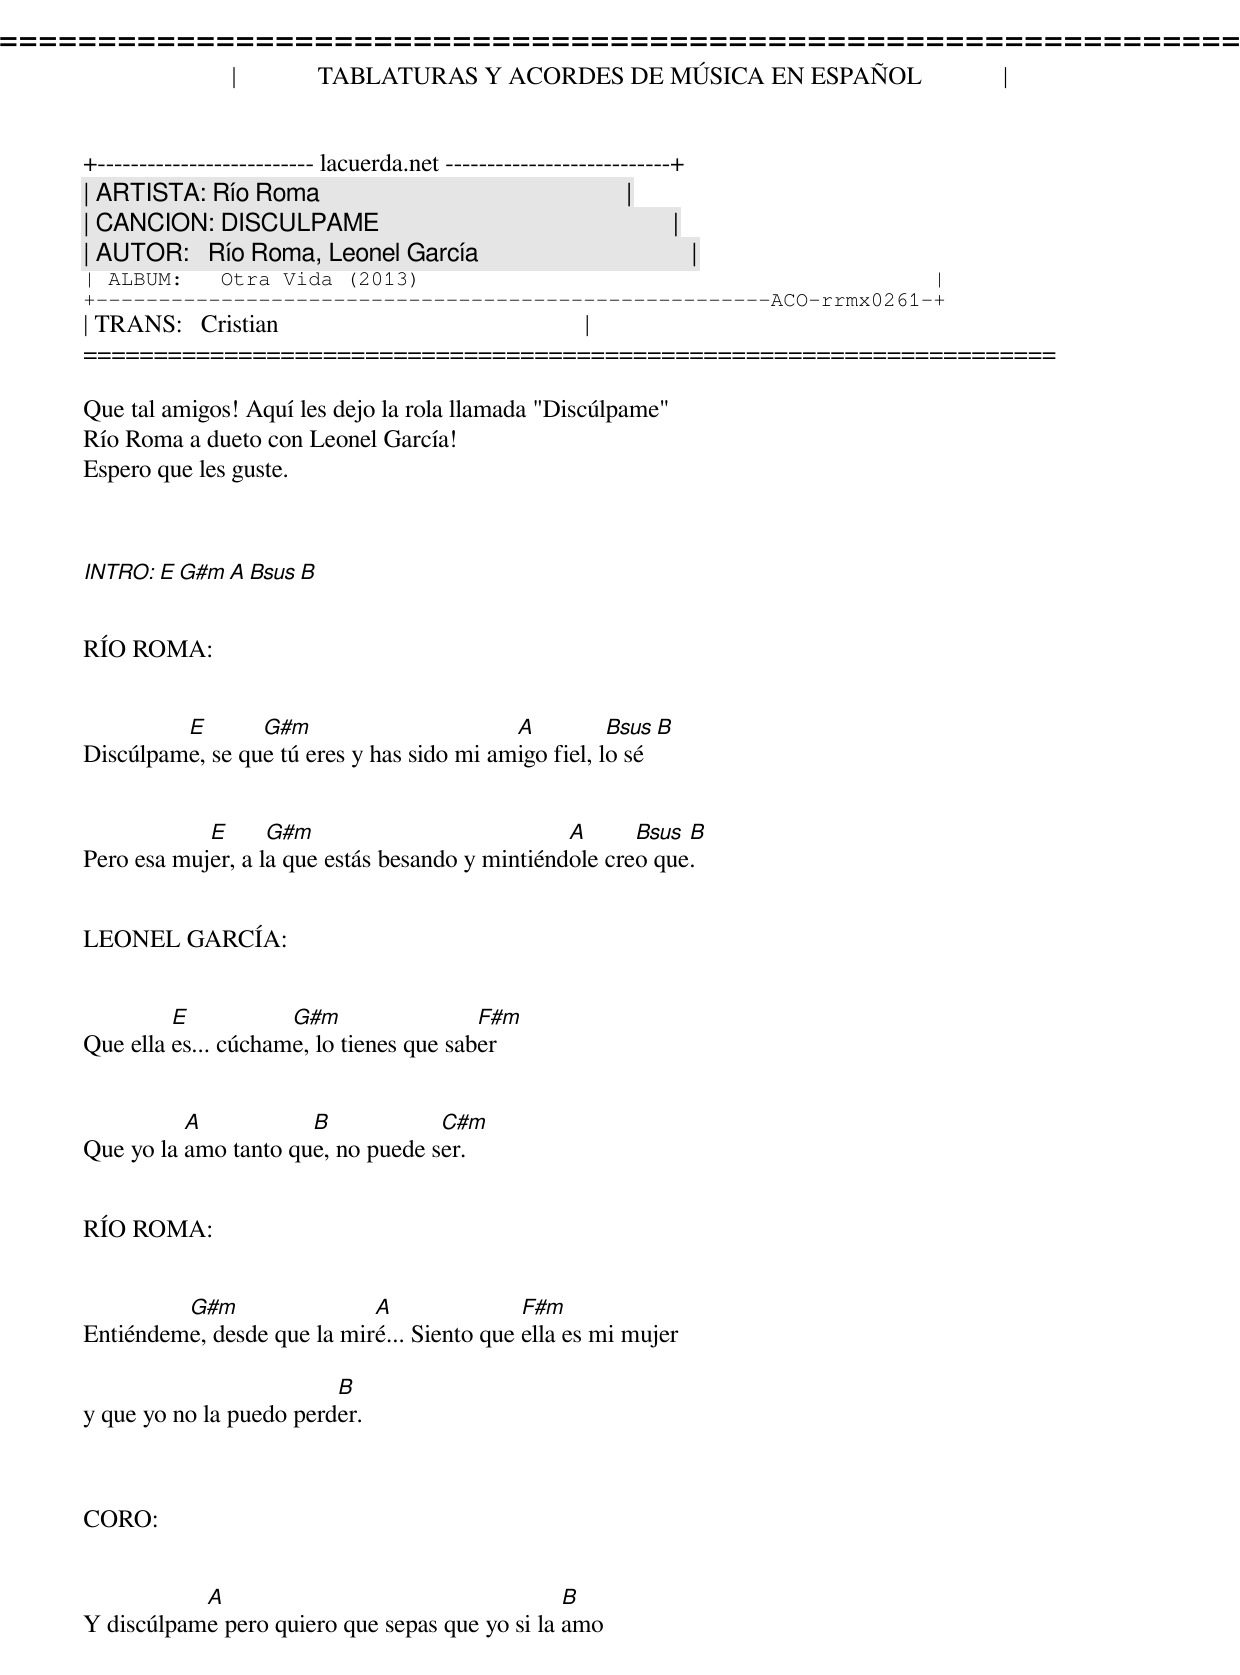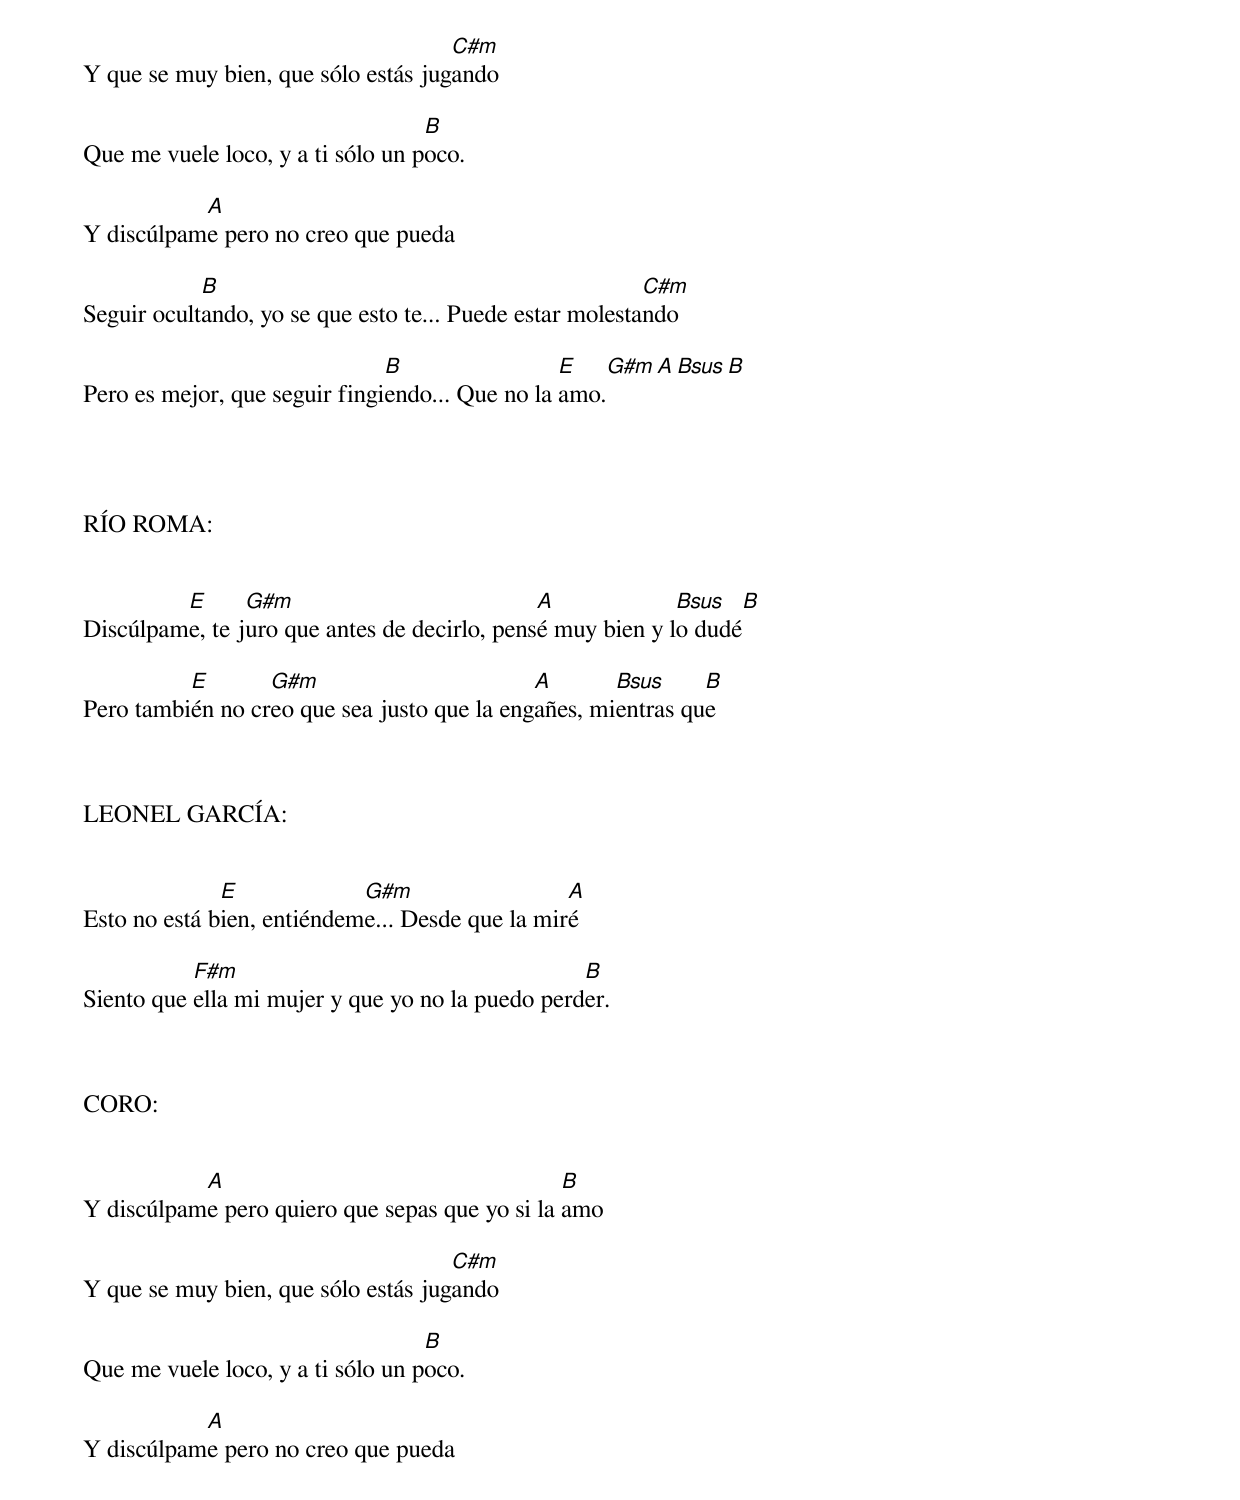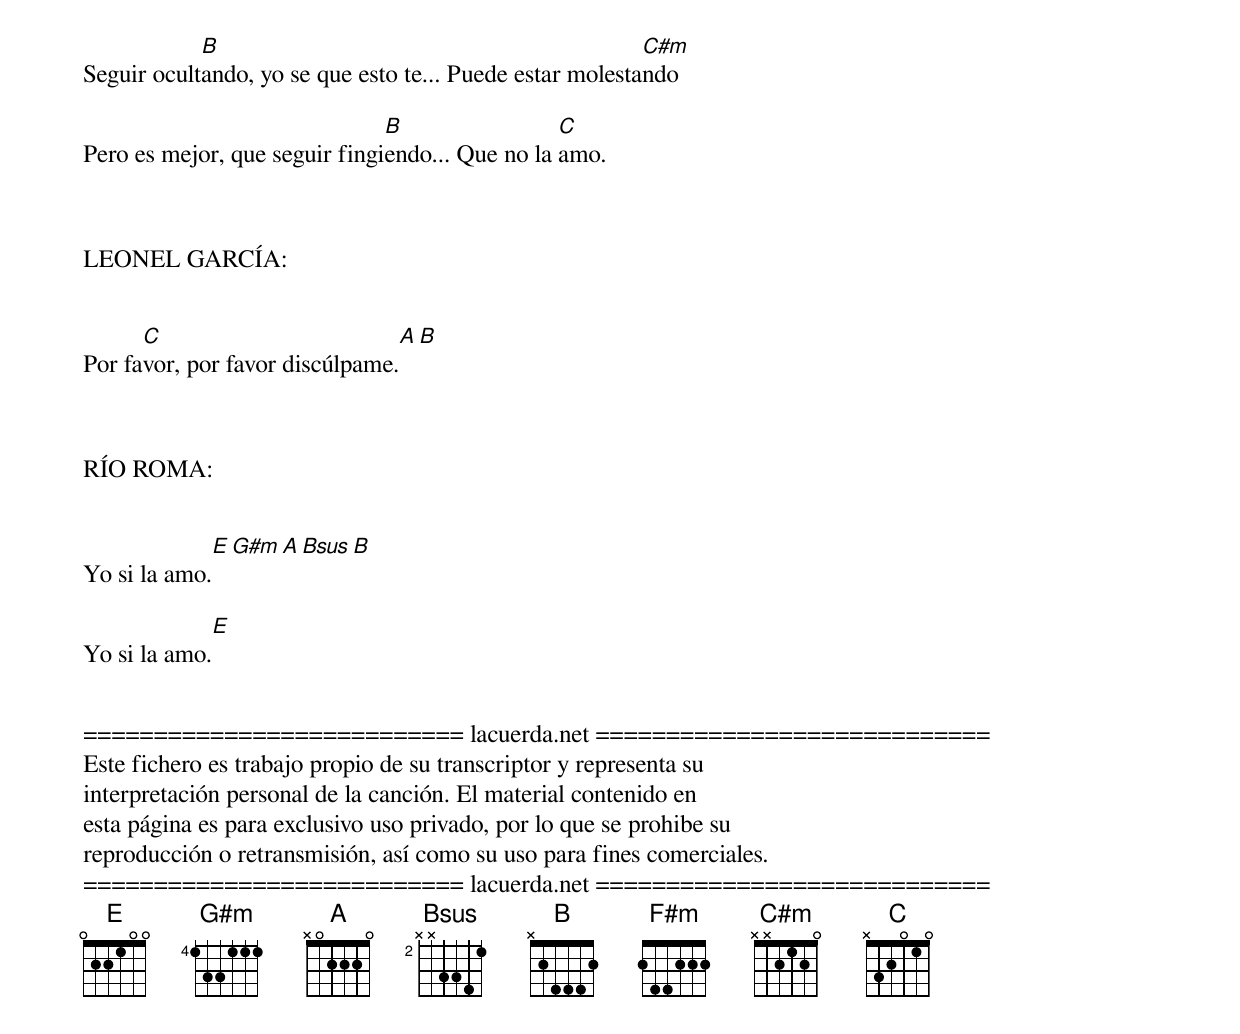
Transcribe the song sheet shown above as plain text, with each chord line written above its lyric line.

=====================================================================
|             TABLATURAS Y ACORDES DE MÚSICA EN ESPAÑOL             |
+-------------------------- lacuerda.net ---------------------------+
| ARTISTA: Río Roma                                                 |
| CANCION: DISCULPAME                                               |
| AUTOR:   Río Roma, Leonel García                                  |
| ALBUM:   Otra Vida (2013)                                         |
+------------------------------------------------------ACO-rrmx0261-+
| TRANS:   Cristian                                                 |
=====================================================================

Que tal amigos! Aquí les dejo la rola llamada "Discúlpame"
Río Roma a dueto con Leonel García!
Espero que les guste.



INTRO: E G#m A Bsus B


RÍO ROMA:


         E       G#m                       A          Bsus B
Discúlpame, se que tú eres y has sido mi amigo fiel, lo sé


            E      G#m                           A      Bsus B
Pero esa mujer, a la que estás besando y mintiéndole creo que.


LEONEL GARCÍA:


         E           G#m                 F#m
Que ella es... cúchame, lo tienes que saber


          A           B            C#m
Que yo la amo tanto que, no puede ser.


RÍO ROMA:


         G#m                A               F#m
Entiéndeme, desde que la miré... Siento que ella es mi mujer

                         B
y que yo no la puedo perder.



CORO:


           A                                    B
Y discúlpame pero quiero que sepas que yo si la amo

                                     C#m
Y que se muy bien, que sólo estás jugando

                                   B
Que me vuele loco, y a ti sólo un poco.

           A
Y discúlpame pero no creo que pueda

            B                                             C#m
Seguir ocultando, yo se que esto te... Puede estar molestando

                               B                 E    G#m A Bsus B
Pero es mejor, que seguir fingiendo... Que no la amo.




RÍO ROMA:


         E      G#m                           A             Bsus  B
Discúlpame, te juro que antes de decirlo, pensé muy bien y lo dudé

          E       G#m                        A       Bsus     B
Pero también no creo que sea justo que la engañes, mientras que



LEONEL GARCÍA:


              E             G#m                  A
Esto no está bien, entiéndeme... Desde que la miré

           F#m                                    B
Siento que ella mi mujer y que yo no la puedo perder.



CORO:


           A                                    B
Y discúlpame pero quiero que sepas que yo si la amo

                                     C#m
Y que se muy bien, que sólo estás jugando

                                   B
Que me vuele loco, y a ti sólo un poco.

           A
Y discúlpame pero no creo que pueda

            B                                             C#m
Seguir ocultando, yo se que esto te... Puede estar molestando

                               B                 C
Pero es mejor, que seguir fingiendo... Que no la amo.



LEONEL GARCÍA:


      C                           A  B
Por favor, por favor discúlpame.



RÍO ROMA:


              E G#m A Bsus B
Yo si la amo.

              E
Yo si la amo.


=========================== lacuerda.net ============================
Este fichero es trabajo propio de su transcriptor y representa su
interpretación personal de la canción. El material contenido en
esta página es para exclusivo uso privado, por lo que se prohibe su
reproducción o retransmisión, así como su uso para fines comerciales.
=========================== lacuerda.net ============================
